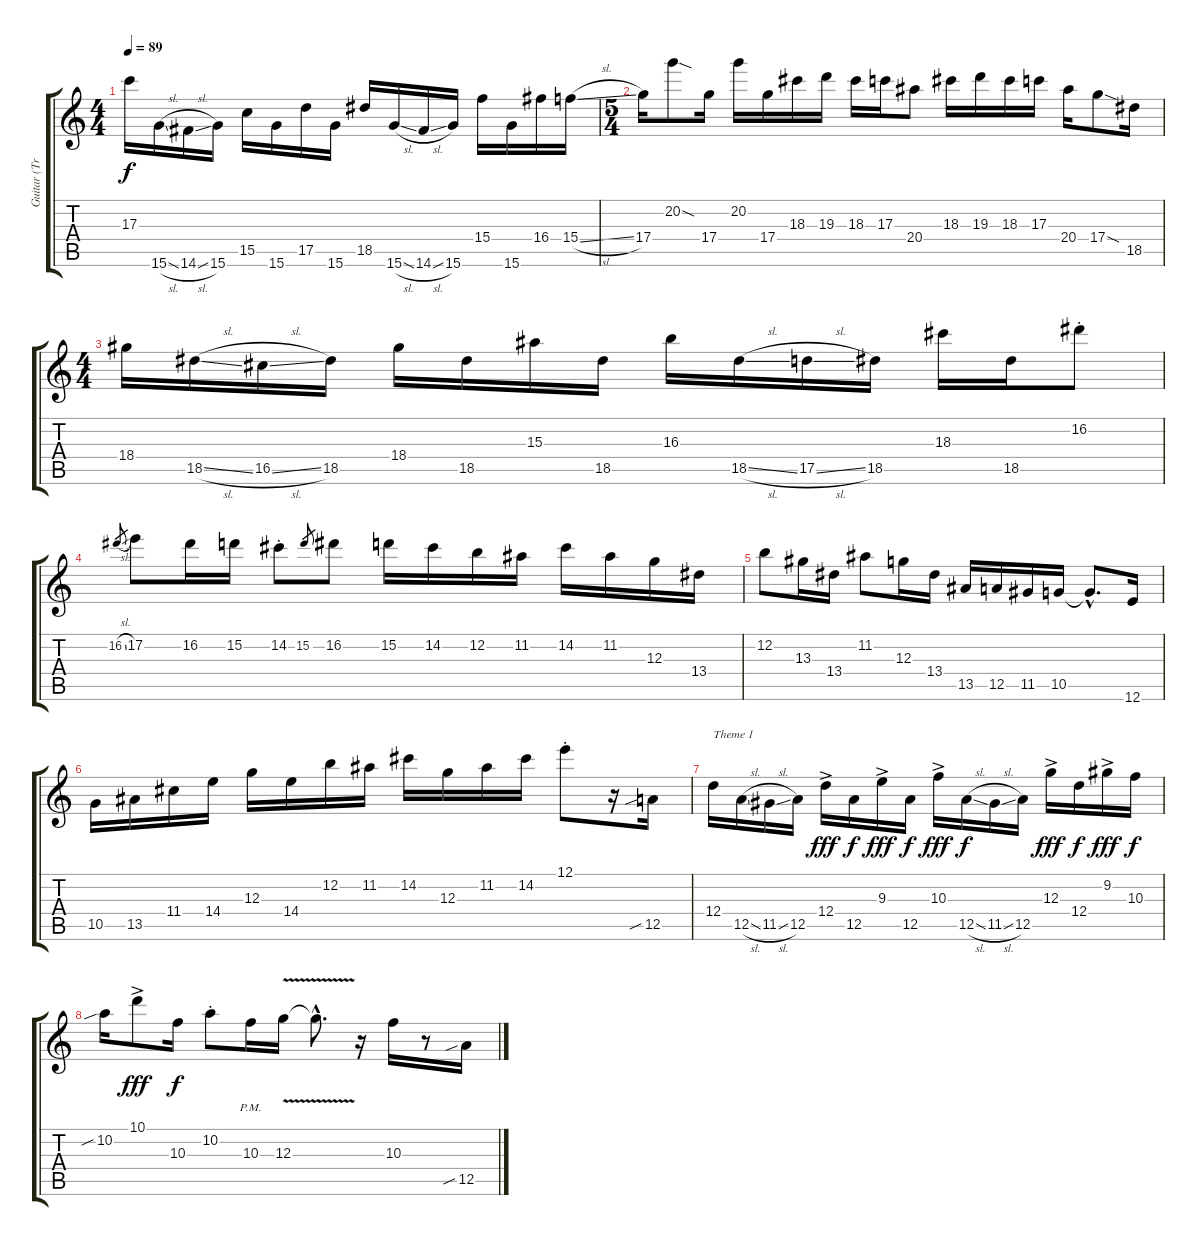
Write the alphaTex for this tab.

\track ("Guitar (Trey Anastasio)" "Guitar (Tr") {instrument electricguitarjazz}
\staff {score tabs}
\tuning (E4 B3 G3 D3 A2 E2) {hide}
\ts (4 4)
\tempo 89
\clef g2
\ks c
17.3.16{dy f} 15.6{sl}.16 14.6{sl}.16 15.6.16 15.5.16 15.6.16 17.5.16 15.6.16 18.5.16 15.6{sl}.16 14.6{sl}.16 15.6.16 15.4.16 15.6.16 16.4.16 15.4{sl}.16 |
\ts (5 4)
17.4.16 20.2{sod}.8 17.4.16 20.2.16 17.4.16 18.3.16 19.3.16 18.3.16 17.3.16 20.4.8 18.3.16 19.3.16 18.3.16 17.3.16 20.4.16 17.4{sod}.8 18.5.16 |
\ts (4 4)
18.4.16 18.5{sl}.16 16.5{sl}.16 18.5.16 18.4.16 18.5.16 15.3.16 18.5.16 16.3.16 18.5{sl}.16 17.5{sl}.16 18.5.16 18.3.16 18.5.16 16.2{st}.8 |
16.2{sl}.8{gr} 17.2.8 16.2.16 15.2.16 14.2{st}.8 15.2.8{gr} 16.2.8 15.2.16 14.2.16 12.2.16 11.2.16 14.2.16 11.2.16 12.3.16 13.4.16 |
12.2.8 13.3.16 13.4.16 11.2.8 12.3.16 13.4.16 13.5.16 12.5.16 11.5.16 10.5.16 10.5{hac t}.8{d} 12.6.16 |
10.5.16 13.5.16 11.4.16 14.4.16 12.3.16 14.4.16 12.2.16 11.2.16 14.2.16 12.3.16 11.2.16 14.2.16 12.1{st}.8 r.16 12.5{sib}.16{instrument electricguitarmuted} |
12.4.16{txt "Theme 1"} 12.5{sl}.16 11.5{sl}.16 12.5.16 12.4{ac}.16{dy fff} 12.5.16{dy f} 9.3{ac}.16{dy fff} 12.5.16{dy f} 10.3{ac}.16{dy fff} 12.5{sl}.16{dy f} 11.5{sl}.16 12.5.16 12.3{ac}.16{dy fff} 12.4.16{dy f} 9.2{ac}.16{dy fff} 10.3.16{dy f} |
10.2{sib}.16 10.1{ac}.8{dy fff instrument electricguitarjazz} 10.3.16{dy f} 10.2{st}.8 10.3{pm}.16 12.3{v}.16 12.3{hac t}.8{d} r.16 10.3.16 r.8 12.5{sib}.16{instrument electricguitarmuted}
